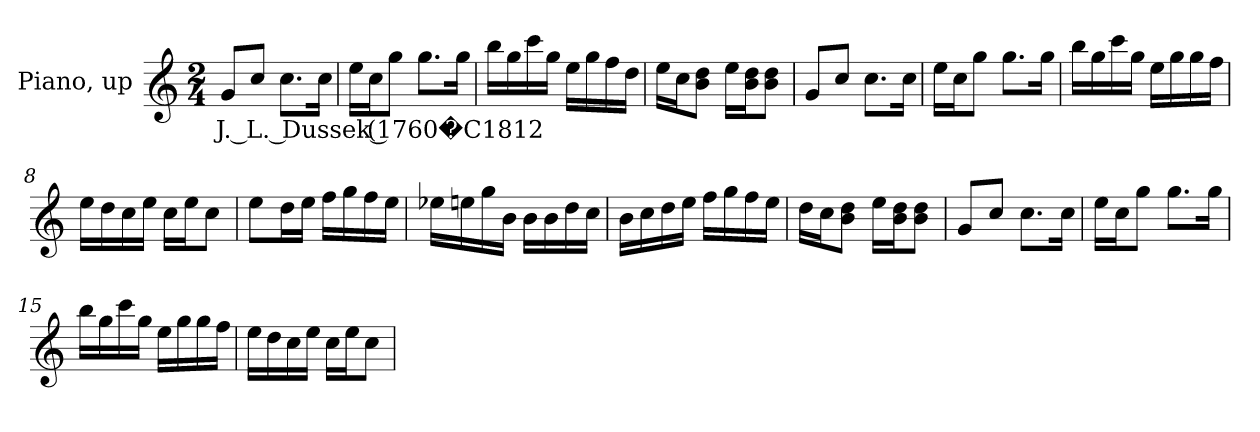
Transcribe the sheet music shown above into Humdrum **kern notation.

**kern	**text
*part1	*part1
*staff1	*staff1
*I"Piano, up	*
*I'Pno.	*
*clefG2	*
*k[]	*
*M2/4	*
*MM60	*
=1	=1
!	!LO:LY:b
8g/L	J. L. Dussek (1760�C1812
8cc/J	.
8.cc\L	.
16cc\Jk	.
=2	=2
16ee\LL	.
16cc\J	.
8gg\J	.
8.gg\L	.
16gg\Jk	.
=3	=3
16bb\LL	.
16gg\	.
16ccc\	.
16gg\JJ	.
16ee\LL	.
16gg\	.
16ff\	.
16dd\JJ	.
=4	=4
16ee\LL	.
16cc\J	.
8b\ 8dd\J	.
16ee\LL	.
16b\ 16dd\J	.
8b\ 8dd\J	.
=5	=5
8g/L	.
8cc/J	.
8.cc\L	.
16cc\Jk	.
!!LO:LB:g=z
=6	=6
16ee\LL	.
16cc\J	.
8gg\J	.
8.gg\L	.
16gg\Jk	.
=7	=7
16bb\LL	.
16gg\	.
16ccc\	.
16gg\JJ	.
16ee\LL	.
16gg\	.
16gg\	.
16ff\JJ	.
=8	=8
16ee\LL	.
16dd\	.
16cc\	.
16ee\JJ	.
16cc\LL	.
16ee\J	.
8cc\J	.
=9	=9
8ee\L	.
16dd\L	.
16ee\JJ	.
16ff\LL	.
16gg\	.
16ff\	.
16ee\JJ	.
=10	=10
16ee-X\LL	.
16een\	.
16gg\	.
16b\JJ	.
16b\LL	.
16b\	.
16dd\	.
16cc\JJ	.
=11	=11
16b\LL	.
16cc\	.
16dd\	.
16ee\JJ	.
16ff\LL	.
16gg\	.
16ff\	.
16ee\JJ	.
!!LO:LB:g=z
=12	=12
16dd\LL	.
16cc\J	.
8b\ 8dd\J	.
16ee\LL	.
16b\ 16dd\J	.
8b\ 8dd\J	.
=13	=13
8g/L	.
8cc/J	.
8.cc\L	.
16cc\Jk	.
=14	=14
16ee\LL	.
16cc\J	.
8gg\J	.
8.gg\L	.
16gg\Jk	.
=15	=15
16bb\LL	.
16gg\	.
16ccc\	.
16gg\JJ	.
16ee\LL	.
16gg\	.
16gg\	.
16ff\JJ	.
=16	=16
16ee\LL	.
16dd\	.
16cc\	.
16ee\JJ	.
16cc\LL	.
16ee\J	.
8cc\J	.
=	=
*-	*-
